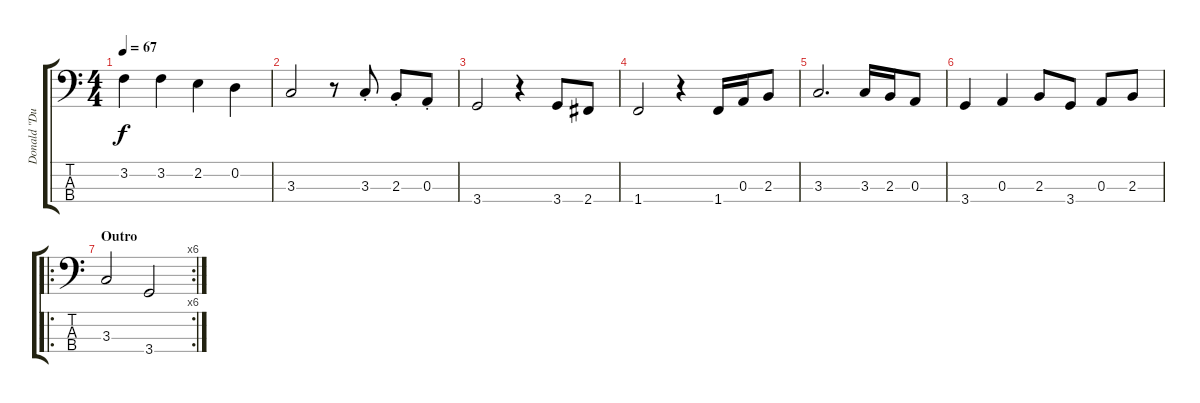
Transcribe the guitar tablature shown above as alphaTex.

\track ("Donald \"Duck\" Dunn - Bass" "Donald \"Du") {instrument electricbassfinger}
\staff {score tabs}
\tuning (G2 D2 A1 E1) {hide}
\ts (4 4)
\tempo 67
\clef f4
\ks c
3.2.4{dy f} 3.2.4 2.2.4 0.2.4 |
3.3.2 r.8 3.3{st}.8 2.3{st}.8 0.3{st}.8 |
3.4.2 r.4 3.4.8 2.4.8 |
1.4.2 r.4 1.4.16 0.3.16 2.3.8 |
3.3.2{d} 3.3.16 2.3.16 0.3.8 |
3.4.4 0.3.4 2.3.8 3.4.8 0.3.8 2.3.8 |
\ro
\rc 6
\section ("" "Outro")
3.3.2 3.4.2
